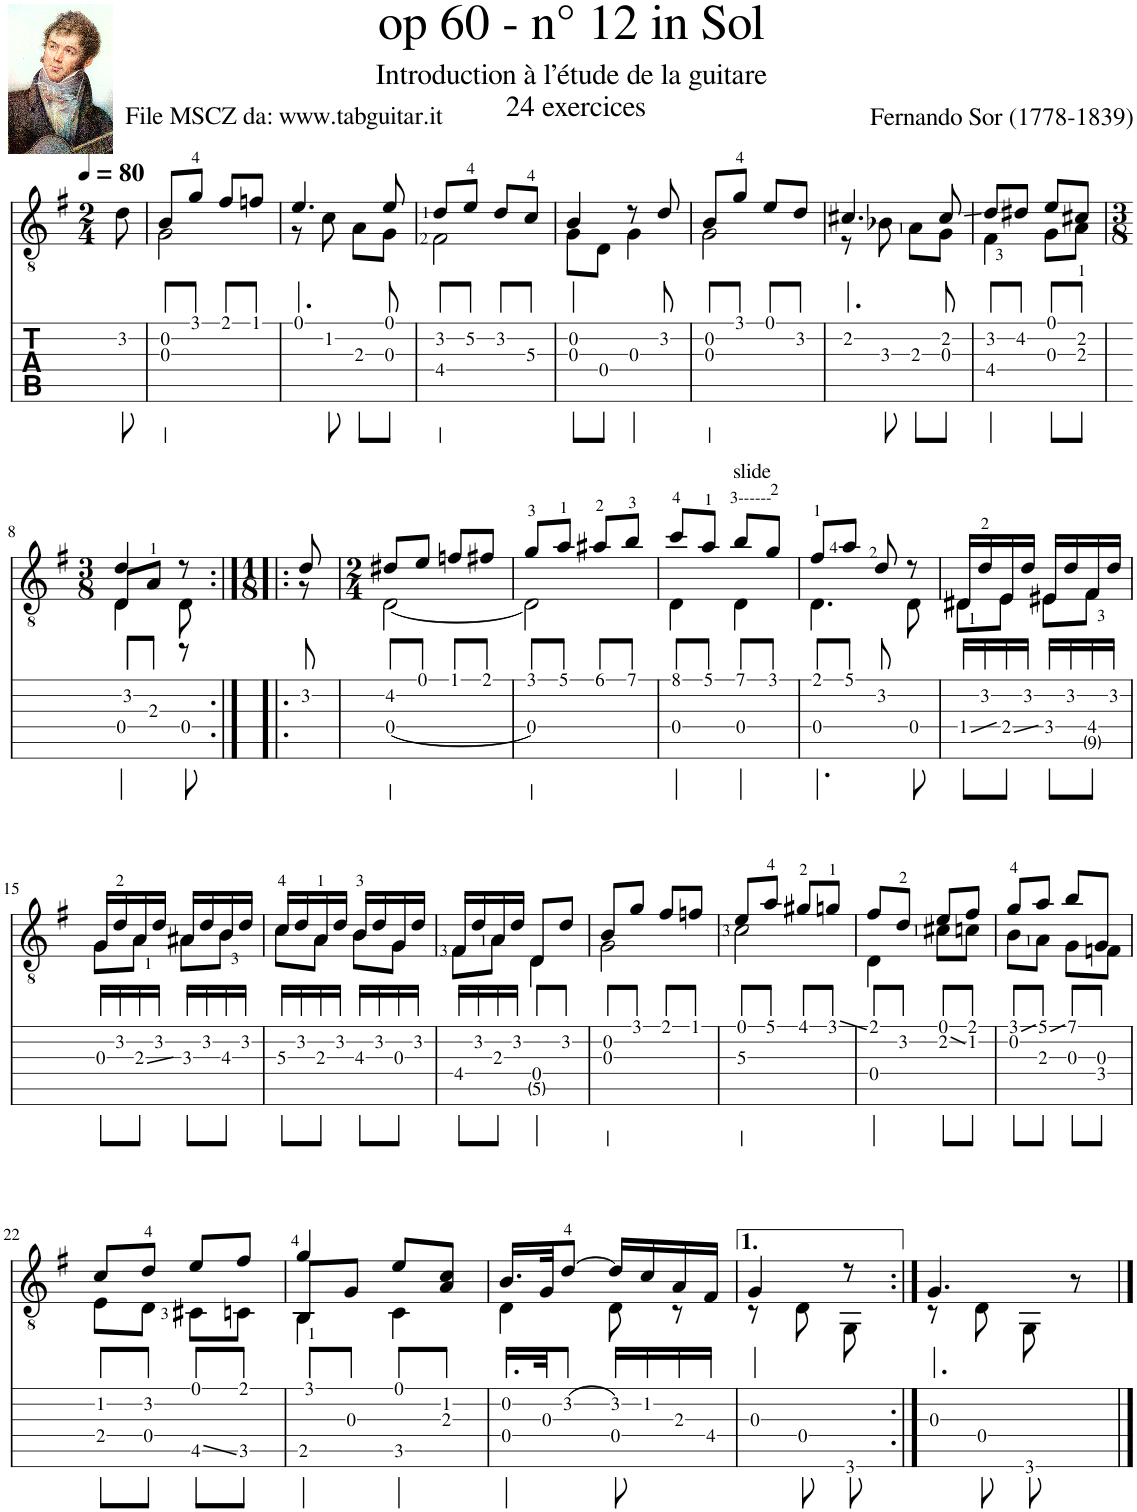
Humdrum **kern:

**kern	**kern
*part2	*part1
*staff2	*staff1
*I"Chitarra classica (Intavolatura)	*I"Chitarra classica
*stria6	*
*	*clefGv2
*k[f#]	*k[f#]
*M2/4	*M2/4
*MM80	*MM80
=	=
8d\	8d\
=1	=1
*^	*^
8B/L	2G\	8B/L	2G\
8g/J	.	8g/J	.
8f#/L	.	8f#/L	.
8fn/J	.	8fn/J	.
=2	=2	=2	=2
4.e/	8r	4.e/	8r
.	8c\	.	8c\
.	8A\L	.	8A\L
8e/	8G\J	8e/	8G\J
=3	=3	=3	=3
8d/L	2F#\	8d/L	2F#\
8e/J	.	8e/J	.
8d/L	.	8d/L	.
8c/J	.	8c/J	.
=4	=4	=4	=4
4B/	8G\L	4B/	8G\L
.	8D\J	.	8D\J
8r	4G\	8r	4G\
8d/	.	8d/	.
=5	=5	=5	=5
8B/L	2G\	8B/L	2G\
8g/J	.	8g/J	.
8e/L	.	8e/L	.
8d/J	.	8d/J	.
=6	=6	=6	=6
4.c#X/	8r	4.c#X/	8r
.	8B-X\	.	8B-X\
.	8A\L	.	8A\L
8c#/	8G\J	8c#/	8G\J
=7	=7	=7	=7
8d/L	4F#\	8d/L	4F#\
8d#X/J	.	8d#X/J	.
8e/L	8G\L	8e/L	8G\L
8c#X/J	8A\J	8c#X/J	8A\J
*v	*v	*	*
*	*v	*v
!!LO:LB:g=z
=8	=8
*M3/8	*M3/8
*^	*^
*	*^	*	*^
4d/	4D\	8D/L	4d/	4D\	8D/L
.	.	8A/J	.	.	8A/J
8r	8D\	8r	8r	8D\	8r
*v	*v	*v	*	*	*
*	*v	*v	*v
=9:|!|:	=9:|!|:
*M1/8	*M1/8
*^	*^
8d/	8r	8d/	8r
=10	=10	=10	=10
*M2/4	*	*M2/4	*
8d#X/L	[2D\	8d#X/L	[2D\
8e/J	.	8e/J	.
8fn/L	.	8fn/L	.
8f#X/J	.	8f#X/J	.
=11	=11	=11	=11
8g/L	2D\]	8g/L	2D\]
8a/J	.	8a/J	.
8a#X/L	.	8a#X/L	.
8b/J	.	8b/J	.
=12	=12	=12	=12
8cc/L	4D\	8cc/L	4D\
8a/J	.	8a/J	.
!	!	!LO:TX:a:t=slide	!
8b/L	4D\	8b/L	4D\
8g/J	.	8g/J	.
=13	=13	=13	=13
8f#/L	4.D\	8f#/L	4.D\
8a/J	.	8a/J	.
8d/	.	8d/	.
8r	8D\	8r	8D\
=14	=14	=14	=14
16D#X/LL	8D#\L	16D#X/LL	8D#\L
16d/	.	16d/	.
16E/	8E\J	16E/	8E\J
16d/JJ	.	16d/JJ	.
16E#X/LL	8E#\L	16E#X/LL	8E#\L
16d/	.	16d/	.
16F#/	8F#\J	16F#/	8F#\J
16d/JJ	.	16d/JJ	.
!!LO:LB:g=z	!!
=15	=15	=15	=15
16G/LL	8G\L	16G/LL	8G\L
16d/	.	16d/	.
16A/	8A\J	16A/	8A\J
16d/JJ	.	16d/JJ	.
16A#X/LL	8A#\L	16A#X/LL	8A#\L
16d/	.	16d/	.
16B/	8B\J	16B/	8B\J
16d/JJ	.	16d/JJ	.
=16	=16	=16	=16
16c/LL	8c\L	16c/LL	8c\L
16d/	.	16d/	.
16A/	8A\J	16A/	8A\J
16d/JJ	.	16d/JJ	.
16B/LL	8B\L	16B/LL	8B\L
16d/	.	16d/	.
16G/	8G\J	16G/	8G\J
16d/JJ	.	16d/JJ	.
=17	=17	=17	=17
16F#/LL	8F#\L	16F#/LL	8F#\L
16d/	.	16d/	.
16A/	8A\J	16A/	8A\J
16d/JJ	.	16d/JJ	.
8D/L	4D\	8D/L	4D\
8d/J	.	8d/J	.
=18	=18	=18	=18
8B/L	2G\	8B/L	2G\
8g/J	.	8g/J	.
8f#/L	.	8f#/L	.
8fn/J	.	8fn/J	.
=19	=19	=19	=19
8e/L	2c\	8e/L	2c\
8a/J	.	8a/J	.
8g#X/L	.	8g#X/L	.
8gn/J	.	8gn/J	.
=20	=20	=20	=20
8f#/L	4D\	8f#/L	4D\
8d/J	.	8d/J	.
8e/L	8c#X\L	8e/L	8c#X\L
8f#/J	8cn\J	8f#/J	8cn\J
=21	=21	=21	=21
8g/L	8B\L	8g/L	8B\L
8a/J	8A\J	8a/J	8A\J
8b/L	8G\L	8b/L	8G\L
8G/J	8Fn\J	8G/J	8Fn\J
!!LO:LB:g=z	!!
=22	=22	=22	=22
8c/L	8E\L	8c/L	8E\L
8d/J	8D\J	8d/J	8D\J
8e/L	8C#X\L	8e/L	8C#X\L
8f#/J	8Cn\J	8f#/J	8Cn\J
=23	=23	=23	=23
*	*^	*	*^
4g/	4BB\	8BB/L	4g/	4BB\	8BB/L
.	.	8G/J	.	.	8G/J
8e/L	4C\	4ryy	8e/L	4C\	4ryy
8A/ 8c/J	.	.	8A/ 8c/J	.	.
*	*v	*v	*	*	*
*	*	*	*v	*v
=24	=24	=24	=24
16.B/LL	4D\	16.B/LL	4D\
32G/JK	.	32G/JK	.
[8d/J	.	[8d/J	.
16d/LL]	8D\	16d/LL]	8D\
16c/	.	16c/	.
16A/	8r	16A/	8r
16F#/JJ	.	16F#/JJ	.
=25	=25	=25	=25
4G/	8r	4G/	8r
.	8D\	.	8D\
8r	8GG\	8r	8GG\
=26:|!	=26:|!	=26:|!	=26:|!
4.G/	8r	4.G/	8r
.	8D\	.	8D\
.	8GG\	.	8GG\
8r	8ryy	8r	8ryy
*v	*v	*	*
*	*v	*v
==	==
*-	*-
